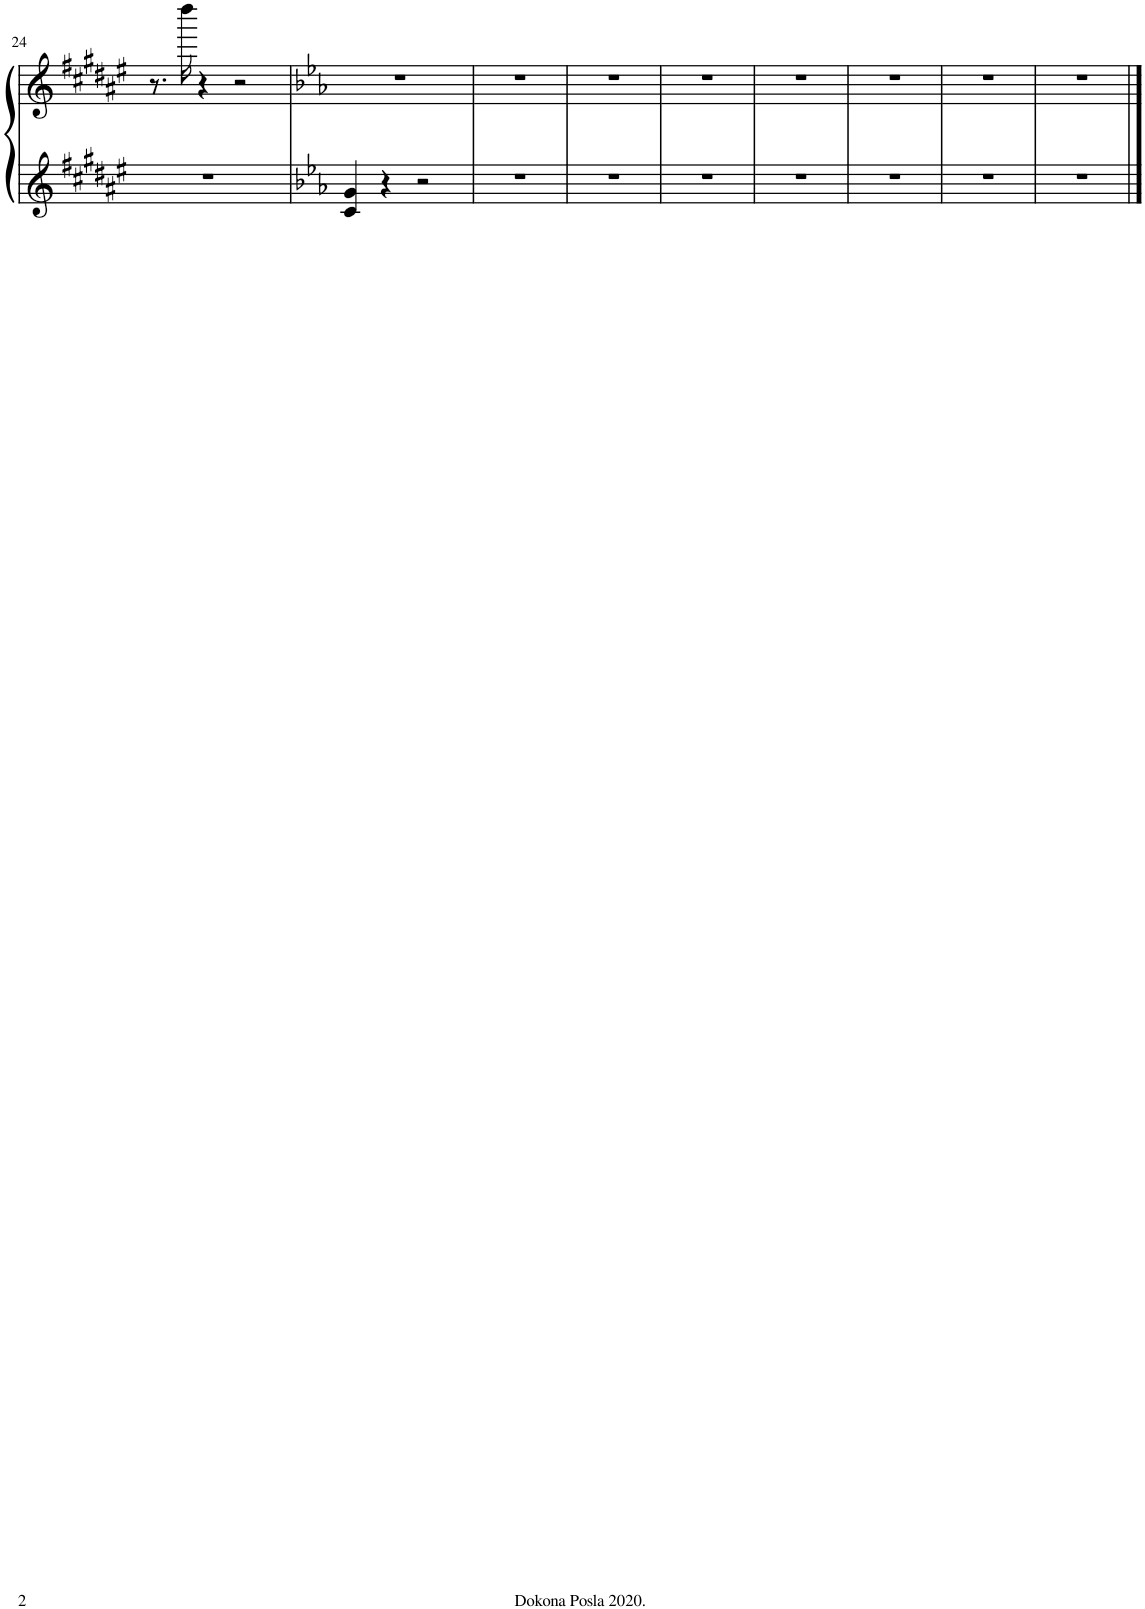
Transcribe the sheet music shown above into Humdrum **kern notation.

**kern	**kern
*part1	*part1
*staff2	*staff1
*I"Piano	*
*I'Pno.	*
!!LO:PB:g=z
*clefG2	*clefG2
*k[f#c#g#d#a#e#]	*k[f#c#g#d#a#e#]
*M4/4	*M4/4
=24	=24
1r	8.r
.	16dddd#\
.	4r
.	2r
=25	=25
*k[b-e-a-]	*k[b-e-a-]
4c/ 4g/	1r
4r	.
2r	.
=26	=26
1r	1r
=27	=27
1r	1r
=28	=28
1r	1r
=29	=29
1r	1r
=30	=30
1r	1r
=31	=31
1r	1r
=32	=32
1r	1r
==	==
*-	*-
